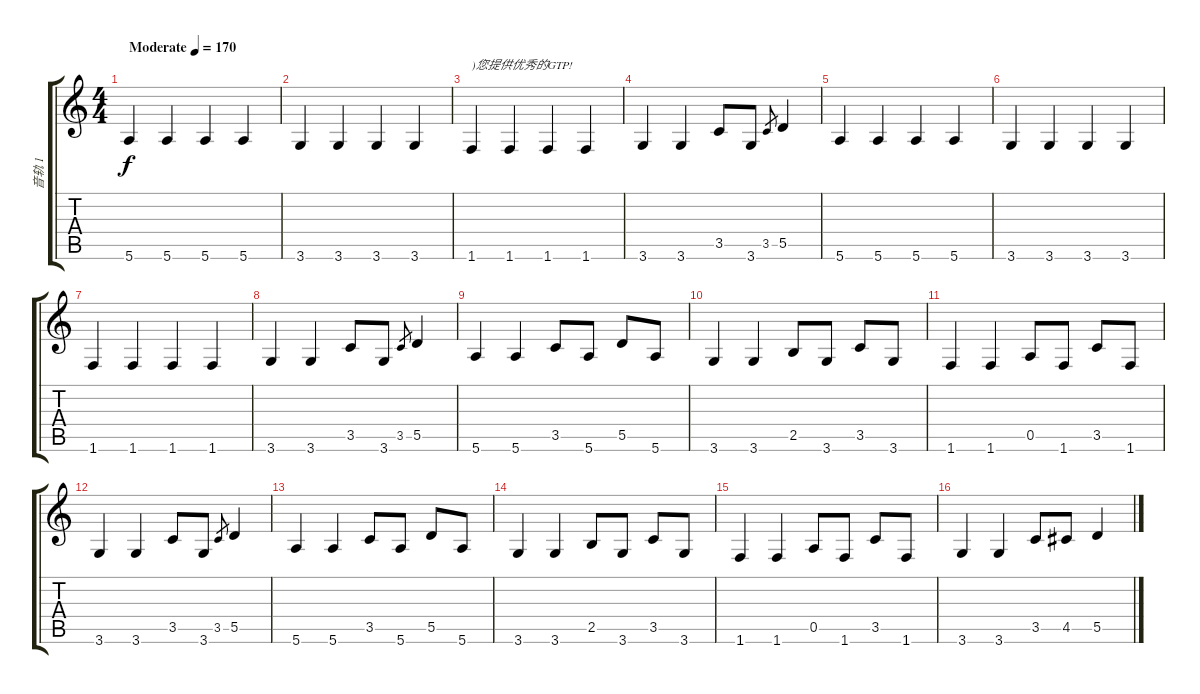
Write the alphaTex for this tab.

\track ("音轨 1" "音轨 1") {instrument electricbasspick}
\staff {score tabs}
\tuning (E4 B3 G3 D3 A2 E2) {hide}
\ts (4 4)
\tempo (170 "Moderate")
\clef g2
\ks c
5.6.4{dy f instrument electricbasspick} 5.6.4 5.6.4 5.6.4 |
3.6.4 3.6.4 3.6.4 3.6.4 |
1.6.4{txt ")您提供优秀的GTP!"} 1.6.4 1.6.4 1.6.4 |
3.6.4 3.6.4 3.5.8 3.6.8 3.5.8{gr} 5.5.4 |
5.6.4 5.6.4 5.6.4 5.6.4 |
3.6.4 3.6.4 3.6.4 3.6.4 |
1.6.4 1.6.4 1.6.4 1.6.4 |
3.6.4 3.6.4 3.5.8 3.6.8 3.5.8{gr} 5.5.4 |
5.6.4 5.6.4 3.5.8 5.6.8 5.5.8 5.6.8 |
3.6.4 3.6.4 2.5.8 3.6.8 3.5.8 3.6.8 |
1.6.4 1.6.4 0.5.8 1.6.8 3.5.8 1.6.8 |
3.6.4 3.6.4 3.5.8 3.6.8 3.5.8{gr} 5.5.4 |
5.6.4 5.6.4 3.5.8 5.6.8 5.5.8 5.6.8 |
3.6.4 3.6.4 2.5.8 3.6.8 3.5.8 3.6.8 |
1.6.4 1.6.4 0.5.8 1.6.8 3.5.8 1.6.8 |
3.6.4 3.6.4 3.5.8 4.5.8 5.5.4
